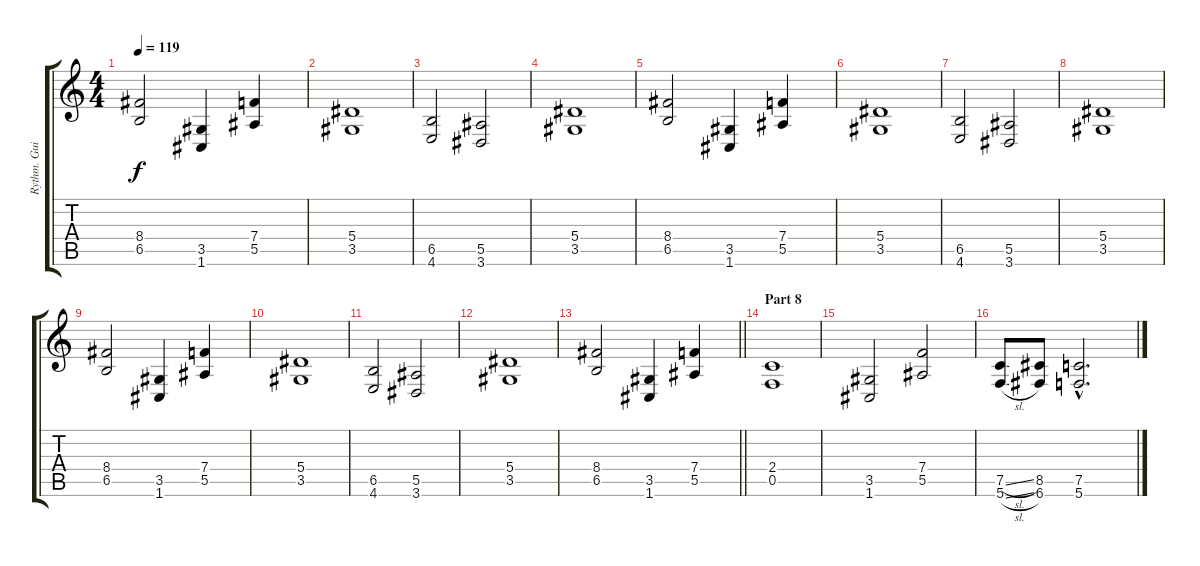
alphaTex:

\track ("Rythm. Guitar" "Rythm. Gui") {instrument distortionguitar}
\staff {score tabs}
\tuning (C4 G3 Eb3 Bb2 F2 C2) {hide}
\ts (4 4)
\tempo 119
\clef g2
\ks c
(8.4 6.5).2{dy f} (3.5 1.6).4 (7.4 5.5).4 |
(5.4 3.5).1 |
(6.5 4.6).2 (5.5 3.6).2 |
(5.4 3.5).1 |
(8.4 6.5).2 (3.5 1.6).4 (7.4 5.5).4 |
(5.4 3.5).1 |
(6.5 4.6).2 (5.5 3.6).2 |
(5.4 3.5).1 |
(8.4 6.5).2 (3.5 1.6).4 (7.4 5.5).4 |
(5.4 3.5).1 |
(6.5 4.6).2 (5.5 3.6).2 |
(5.4 3.5).1 |
\barLineRight lightlight
(8.4 6.5).2 (3.5 1.6).4 (7.4 5.5).4 |
\section ("" "Part 8")
(2.4 0.5).1 |
(3.5 1.6).2 (7.4 5.5).2 |
(7.5{sl} 5.6{sl}).8 (8.5 6.6).8 (7.5{hac} 5.6{hac}).2{d}
